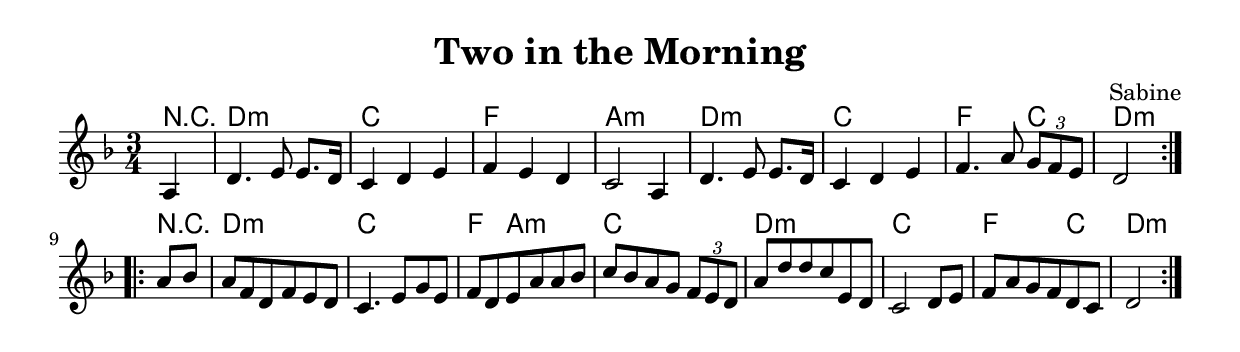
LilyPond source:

\version "2.6.0"
#(ly:set-option (quote no-point-and-click))

\header{
	title = "Two in the Morning"
	composer = "Sabine"
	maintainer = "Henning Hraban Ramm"
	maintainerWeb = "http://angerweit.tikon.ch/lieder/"
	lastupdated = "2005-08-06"
}

global = {
	\clef treble
	\key d \minor
	\time 3/4
}

akkorde = \chordmode {
 	\set Staff.midiInstrument = "cello"
	\repeat volta 2 {
		\partial 4 r4 |
		d2.:m | c | f | a:m |
		d:m | c | f2 c4 
		\partial 2 d2:m
	}
	\repeat volta 2 {
		\partial 4 r4
		d2.:m | c | f4 a2:m | c2. |
		d:m | c | f2 c4
		\partial 2 d2:m
	}
}


oberstimme = \relative {
	\set Staff.midiInstrument = "violin"
 
	\repeat volta 2 {
		\partial 4 a4
		d4. e8 e8. d16 |
		c4 d e |
		f e d |
		c2 a4 |
		d4. e8 e8. d16 |
		c4 d e |
		f4. a8 \times 2/3 {g f e}
		\partial 2 d2
	}
	\break
 	\repeat volta 2 {
		\partial 4 a'8 bes
		a8 f d f e d |
		c4. e8 g e |
		f d e a a bes |
		c bes a g \times 2/3 {f e d} |
		a' d d c e, d |
		c2 d8 e |
		f a g f d c
		\partial 2 d2
	}
} 	

% Papier-Ausgabe
\score {
	<<
	\context ChordNames {
		\germanChords
		\set chordChanges = ##t
		\akkorde
	}
	\context Staff = "Top" <<
		\global
		\context Voice = "eins" \oberstimme
		%\context Voice = "zwei" \unterstimme
	>>
	>>
	
	\layout { 
		indent = 0\cm
	}
}

% MIDI
\score { \unfoldRepeats {
	<<
	\context ChordNames {
		\set chordChanges = ##t
		\akkorde
	}
	\context Staff = "Top" <<
		\global
		\context Voice = "eins" \oberstimme
	>>
	>> }
	\midi{ \tempo 4=120 }
}

%%% Local Variables:
%%% coding: utf-8
%%% End:

